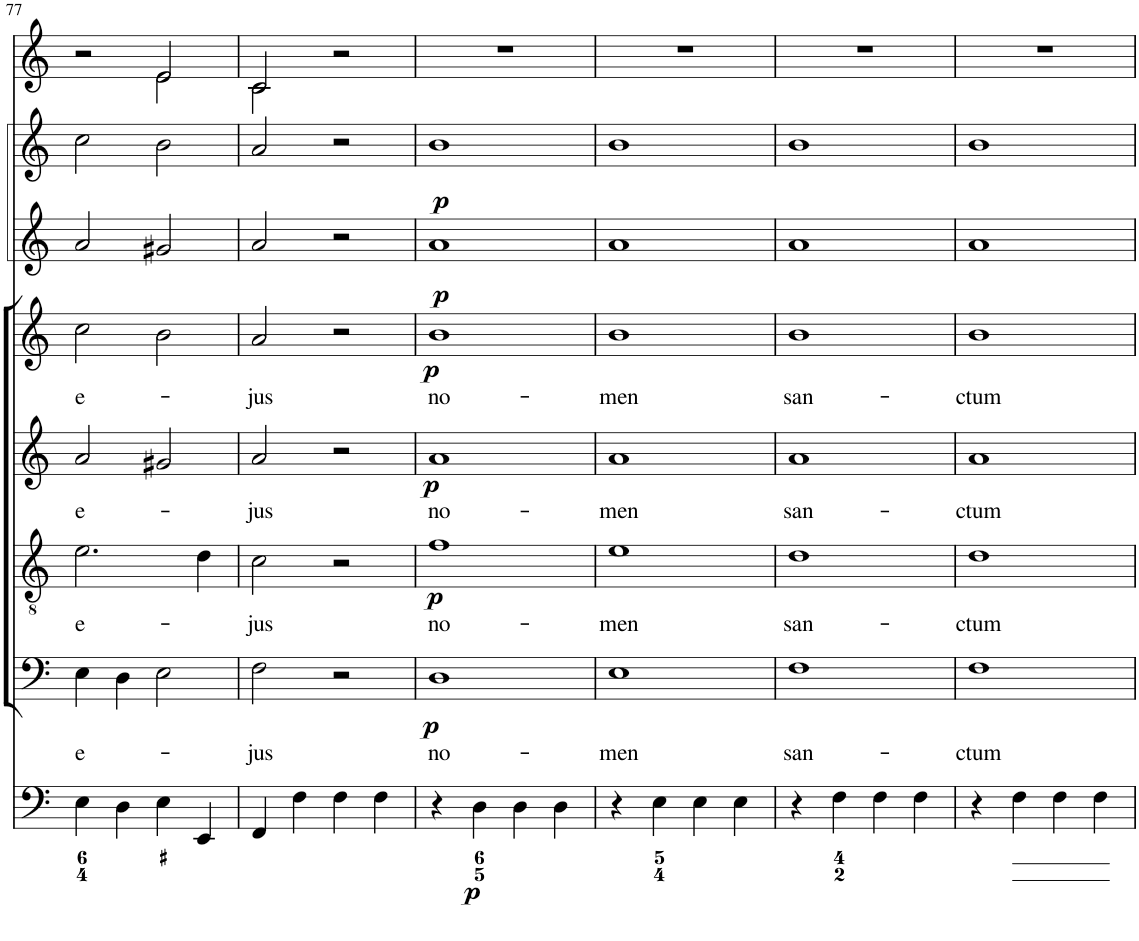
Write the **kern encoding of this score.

**kern	**dynam	**kern	**text	**dynam	**kern	**text	**dynam	**kern	**text	**dynam	**kern	**text	**dynam	**kern	**dynam	**kern	**dynam	**kern
*part8	*part8	*part7	*part7	*part7	*part6	*part6	*part6	*part5	*part5	*part5	*part4	*part4	*part4	*part3	*part3	*part2	*part2	*part1
*staff8	*staff8	*staff7	*staff7	*staff7	*staff6	*staff6	*staff6	*staff5	*staff5	*staff5	*staff4	*staff4	*staff4	*staff3	*staff3	*staff2	*staff2	*staff1
*I"Organ	*	*I"Voice	*	*	*I"Tenor	*	*	*I"Alto	*	*	*I"Voice	*	*	*I"Violino 2	*	*I"Violino 1	*	*I"Clarini  in C
*	*	*	*	*	*	*	*	*	*	*	*	*	*	*I'Vln	*	*I'Vln	*	*
!!LO:PB:g=z
*clefF4	*	*clefF4	*	*	*clefGv2	*	*	*clefG2	*	*	*clefG2	*	*	*clefG2	*	*clefG2	*	*clefG2
*k[]	*	*k[]	*	*	*k[]	*	*	*k[]	*	*	*k[]	*	*	*k[]	*	*k[]	*	*k[]
*M2/2	*	*M2/2	*	*	*M2/2	*	*	*M2/2	*	*	*M2/2	*	*	*M2/2	*	*M2/2	*	*M2/2
*met(c|)	*	*met(c|)	*	*	*met(c|)	*	*	*met(c|)	*	*	*met(c|)	*	*	*met(c|)	*	*met(c|)	*	*met(c|)
=77	=77	=77	=77	=77	=77	=77	=77	=77	=77	=77	=77	=77	=77	=77	=77	=77	=77	=77
!	!	!	!LO:LY:b	!	!	!LO:LY:b	!	!	!LO:LY:b	!	!	!LO:LY:b	!	!	!	!	!	!
*	*	*	*	*	*	*	*	*	*	*	*	*	*	*	*	*	*	*^
4E\	.	4E\	e-	.	2.e\	e-	.	2a/	e-	.	2cc\	e-	.	2a/	.	2cc\	.	2r	2ryy
4D\	.	4D\	.	.	.	.	.	.	.	.	.	.	.	.	.	.	.	.	.
4E\	.	2E\	.	.	.	.	.	2g#X/	.	.	2b\	.	.	2g#X/	.	2b\	.	2e/	2e\
4EE/	.	.	.	.	4d\	.	.	.	.	.	.	.	.	.	.	.	.	.	.
=78	=78	=78	=78	=78	=78	=78	=78	=78	=78	=78	=78	=78	=78	=78	=78	=78	=78	=78	=78
!	!	!	!LO:LY:b	!	!	!LO:LY:b	!	!	!LO:LY:b	!	!	!LO:LY:b	!	!	!	!	!	!	!
4FF/	.	2F\	-jus	.	2c\	-jus	.	2a/	-jus	.	2a/	-jus	.	2a/	.	2a/	.	2c/	2c\
4F\	.	.	.	.	.	.	.	.	.	.	.	.	.	.	.	.	.	.	.
4F\	.	2r	.	.	2r	.	.	2r	.	.	2r	.	.	2r	.	2r	.	2r	2ryy
4F\	.	.	.	.	.	.	.	.	.	.	.	.	.	.	.	.	.	.	.
*	*	*	*	*	*	*	*	*	*	*	*	*	*	*	*	*	*	*v	*v
=79	=79	=79	=79	=79	=79	=79	=79	=79	=79	=79	=79	=79	=79	=79	=79	=79	=79	=79
!	!	!	!LO:LY:b	!LO:DY:b	!	!LO:LY:b	!LO:DY:b	!	!LO:LY:b	!LO:DY:b	!	!LO:LY:b	!LO:DY:b	!	!LO:DY:b	!	!LO:DY:b	!
4r	.	1D	no-	p	1f	no-	p	1a	no-	p	1b	no-	p	1a	p	1b	p	1r
!	!LO:DY:b	!	!	!	!	!	!	!	!	!	!	!	!	!	!	!	!	!
4D\	p	.	.	.	.	.	.	.	.	.	.	.	.	.	.	.	.	.
4D\	.	.	.	.	.	.	.	.	.	.	.	.	.	.	.	.	.	.
4D\	.	.	.	.	.	.	.	.	.	.	.	.	.	.	.	.	.	.
=80	=80	=80	=80	=80	=80	=80	=80	=80	=80	=80	=80	=80	=80	=80	=80	=80	=80	=80
!	!	!	!LO:LY:b	!	!	!LO:LY:b	!	!	!LO:LY:b	!	!	!LO:LY:b	!	!	!	!	!	!
4r	.	1E	-men	.	1e	-men	.	1a	-men	.	1b	-men	.	1a	.	1b	.	1r
4E\	.	.	.	.	.	.	.	.	.	.	.	.	.	.	.	.	.	.
4E\	.	.	.	.	.	.	.	.	.	.	.	.	.	.	.	.	.	.
4E\	.	.	.	.	.	.	.	.	.	.	.	.	.	.	.	.	.	.
=81	=81	=81	=81	=81	=81	=81	=81	=81	=81	=81	=81	=81	=81	=81	=81	=81	=81	=81
!	!	!	!LO:LY:b	!	!	!LO:LY:b	!	!	!LO:LY:b	!	!	!LO:LY:b	!	!	!	!	!	!
4r	.	1F	san-	.	1d	san-	.	1a	san-	.	1b	san-	.	1a	.	1b	.	1r
4F\	.	.	.	.	.	.	.	.	.	.	.	.	.	.	.	.	.	.
4F\	.	.	.	.	.	.	.	.	.	.	.	.	.	.	.	.	.	.
4F\	.	.	.	.	.	.	.	.	.	.	.	.	.	.	.	.	.	.
=82	=82	=82	=82	=82	=82	=82	=82	=82	=82	=82	=82	=82	=82	=82	=82	=82	=82	=82
!	!	!	!LO:LY:b	!	!	!LO:LY:b	!	!	!LO:LY:b	!	!	!LO:LY:b	!	!	!	!	!	!
4r	.	1F	-ctum	.	1d	-ctum	.	1a	-ctum	.	1b	-ctum	.	1a	.	1b	.	1r
4F\	.	.	.	.	.	.	.	.	.	.	.	.	.	.	.	.	.	.
4F\	.	.	.	.	.	.	.	.	.	.	.	.	.	.	.	.	.	.
4F\	.	.	.	.	.	.	.	.	.	.	.	.	.	.	.	.	.	.
=	=	=	=	=	=	=	=	=	=	=	=	=	=	=	=	=	=	=
*-	*-	*-	*-	*-	*-	*-	*-	*-	*-	*-	*-	*-	*-	*-	*-	*-	*-	*-
